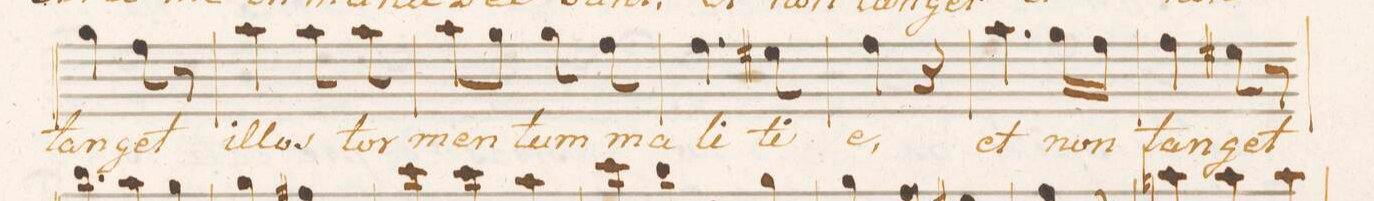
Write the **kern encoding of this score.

**kern	**text
*I"Soprano.	*
*clefC1	*
*k[f#]	*
*M2/4	*
4ee\	tan-
8dd\	-get
8r	.
=13	=13
4ff#\	il-
8ff#\	-los
8ff#\	tor-
=14	=14
8ff#\L	-men-
8ee\J	.
8ee\	-tum
8dd\	ma-
=15	=15
4.dd\	-li-
8cc#X\	-ti-
=16	=16
4dd\	-e,
4r	.
=17	=17
4.ff#\	et
16ee\LL	non
16dd\JJ	.
=18	=18
4dd\	tan-
8cc#X\	-get
8r	.
=19	=19
*-	*-
